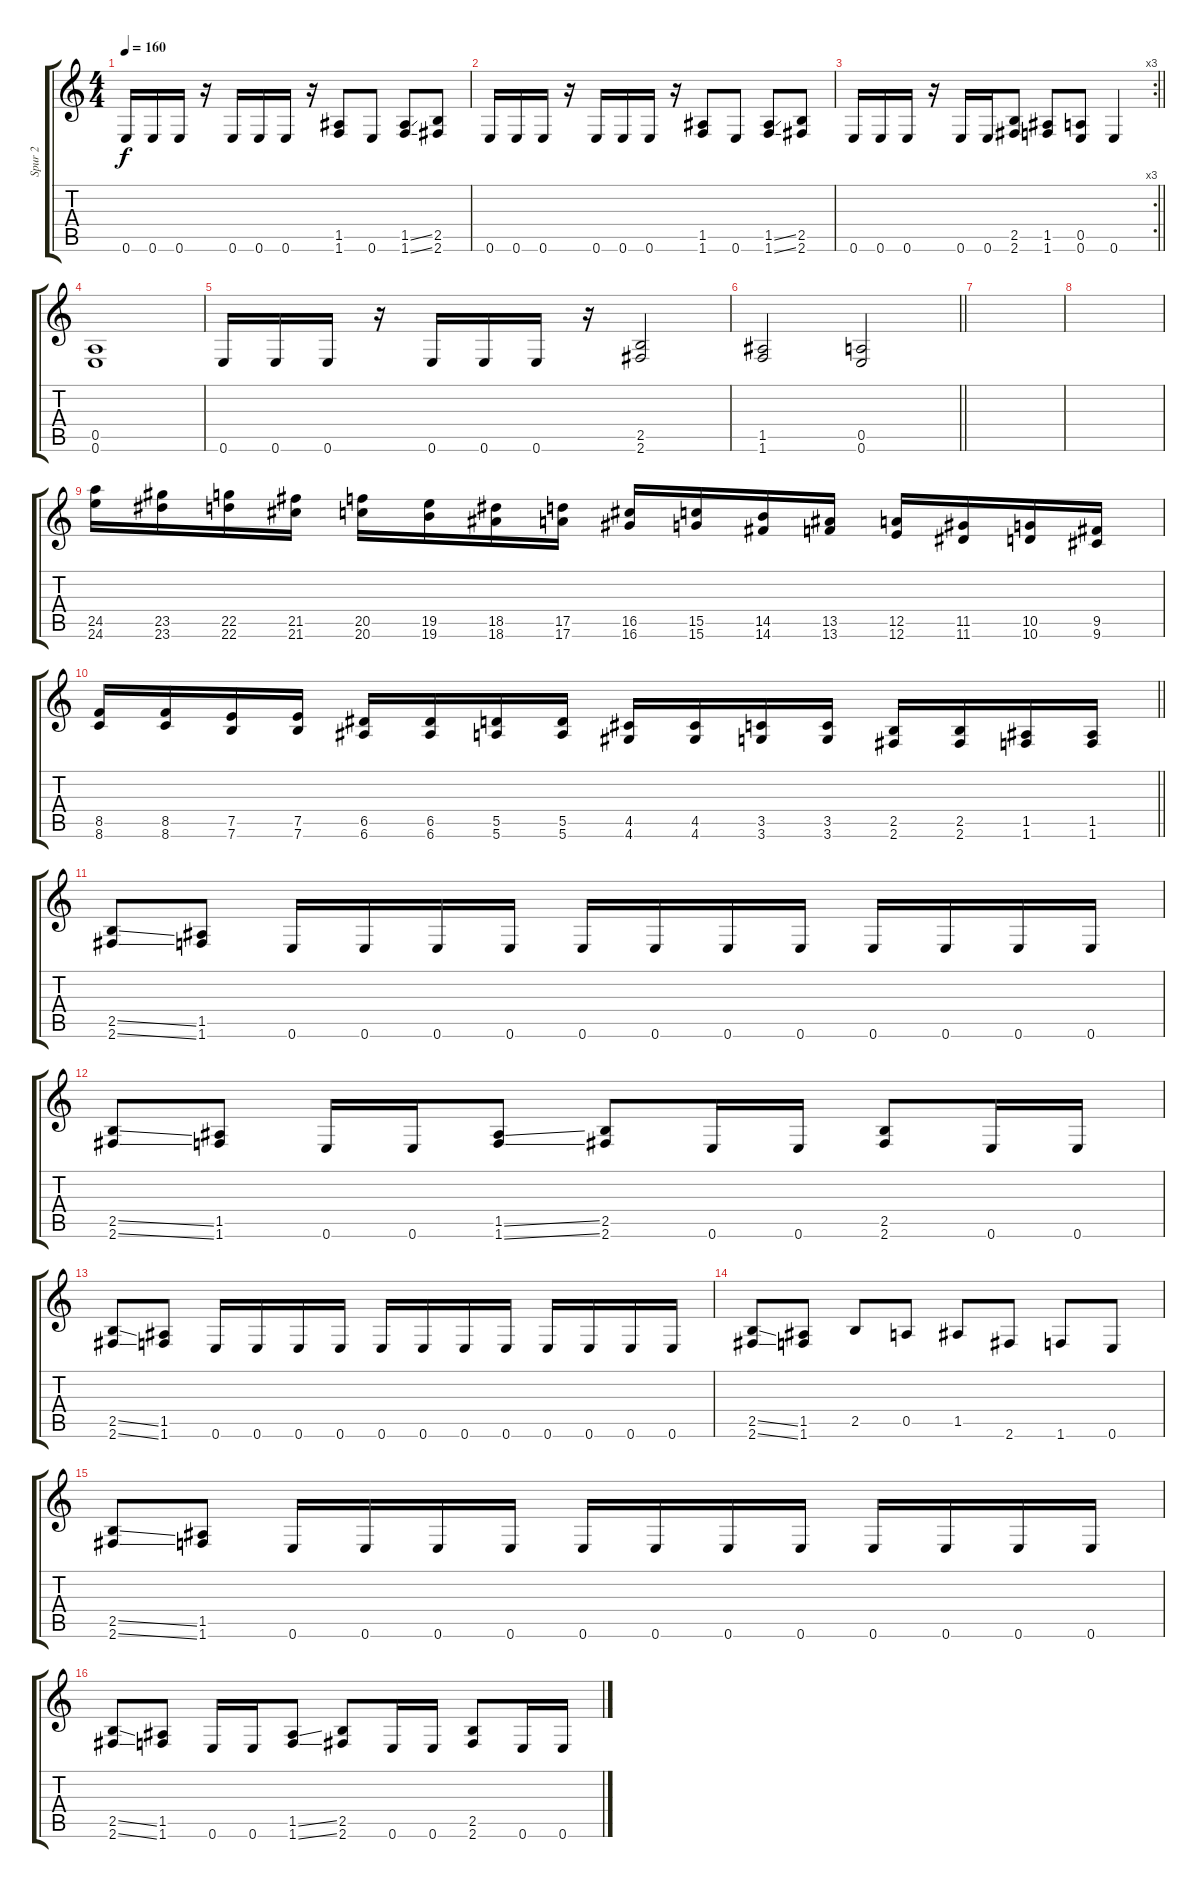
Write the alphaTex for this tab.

\track ("Spur 2" "Spur 2") {instrument overdrivenguitar}
\staff {score tabs}
\tuning (E4 B3 G3 D3 A2 E2) {hide}
\ts (4 4)
\tempo 160
\clef g2
\ks c
0.6.16{dy f} 0.6.16 0.6.16 r.16 0.6.16 0.6.16 0.6.16 r.16 (1.5 1.6).8 0.6.8 (1.5{ss} 1.6{ss}).8 (2.5 2.6).8 |
0.6.16 0.6.16 0.6.16 r.16 0.6.16 0.6.16 0.6.16 r.16 (1.5 1.6).8 0.6.8 (1.5{ss} 1.6{ss}).8 (2.5 2.6).8 |
\rc 3
\barLineRight lightlight
0.6.16 0.6.16 0.6.16 r.16 0.6.16 0.6.16 (2.5 2.6).8 (1.5 1.6).8 (0.5 0.6).8 0.6.4 |
(0.5 0.6).1 |
0.6.16 0.6.16 0.6.16 r.16 0.6.16 0.6.16 0.6.16 r.16 (2.5 2.6).2 |
\barLineRight lightlight
(1.5 1.6).2 (0.5 0.6).2 |
|
|
(24.5 24.6).16{instrument guitarfretnoise} (23.5 23.6).16 (22.5 22.6).16 (21.5 21.6).16 (20.5 20.6).16 (19.5 19.6).16 (18.5 18.6).16 (17.5 17.6).16 (16.5 16.6).16 (15.5 15.6).16 (14.5 14.6).16 (13.5 13.6).16 (12.5 12.6).16 (11.5 11.6).16 (10.5 10.6).16 (9.5 9.6).16 |
\barLineRight lightlight
(8.5 8.6).16 (8.5 8.6).16 (7.5 7.6).16 (7.5 7.6).16 (6.5 6.6).16 (6.5 6.6).16 (5.5 5.6).16 (5.5 5.6).16 (4.5 4.6).16 (4.5 4.6).16 (3.5 3.6).16 (3.5 3.6).16 (2.5 2.6).16 (2.5 2.6).16 (1.5 1.6).16 (1.5 1.6).16 |
(2.5{ss} 2.6{ss}).8{instrument distortionguitar} (1.5 1.6).8 0.6.16 0.6.16 0.6.16 0.6.16 0.6.16 0.6.16 0.6.16 0.6.16 0.6.16 0.6.16 0.6.16 0.6.16 |
(2.5{ss} 2.6{ss}).8 (1.5 1.6).8 0.6.16 0.6.16 (1.5{ss} 1.6{ss}).8 (2.5 2.6).8 0.6.16 0.6.16 (2.5 2.6).8 0.6.16 0.6.16 |
(2.5{ss} 2.6{ss}).8 (1.5 1.6).8 0.6.16 0.6.16 0.6.16 0.6.16 0.6.16 0.6.16 0.6.16 0.6.16 0.6.16 0.6.16 0.6.16 0.6.16 |
(2.5{ss} 2.6{ss}).8 (1.5 1.6).8 2.5.8 0.5.8 1.5.8 2.6.8 1.6.8 0.6.8 |
(2.5{ss} 2.6{ss}).8 (1.5 1.6).8 0.6.16 0.6.16 0.6.16 0.6.16 0.6.16 0.6.16 0.6.16 0.6.16 0.6.16 0.6.16 0.6.16 0.6.16 |
(2.5{ss} 2.6{ss}).8 (1.5 1.6).8 0.6.16 0.6.16 (1.5{ss} 1.6{ss}).8 (2.5 2.6).8 0.6.16 0.6.16 (2.5 2.6).8 0.6.16 0.6.16
